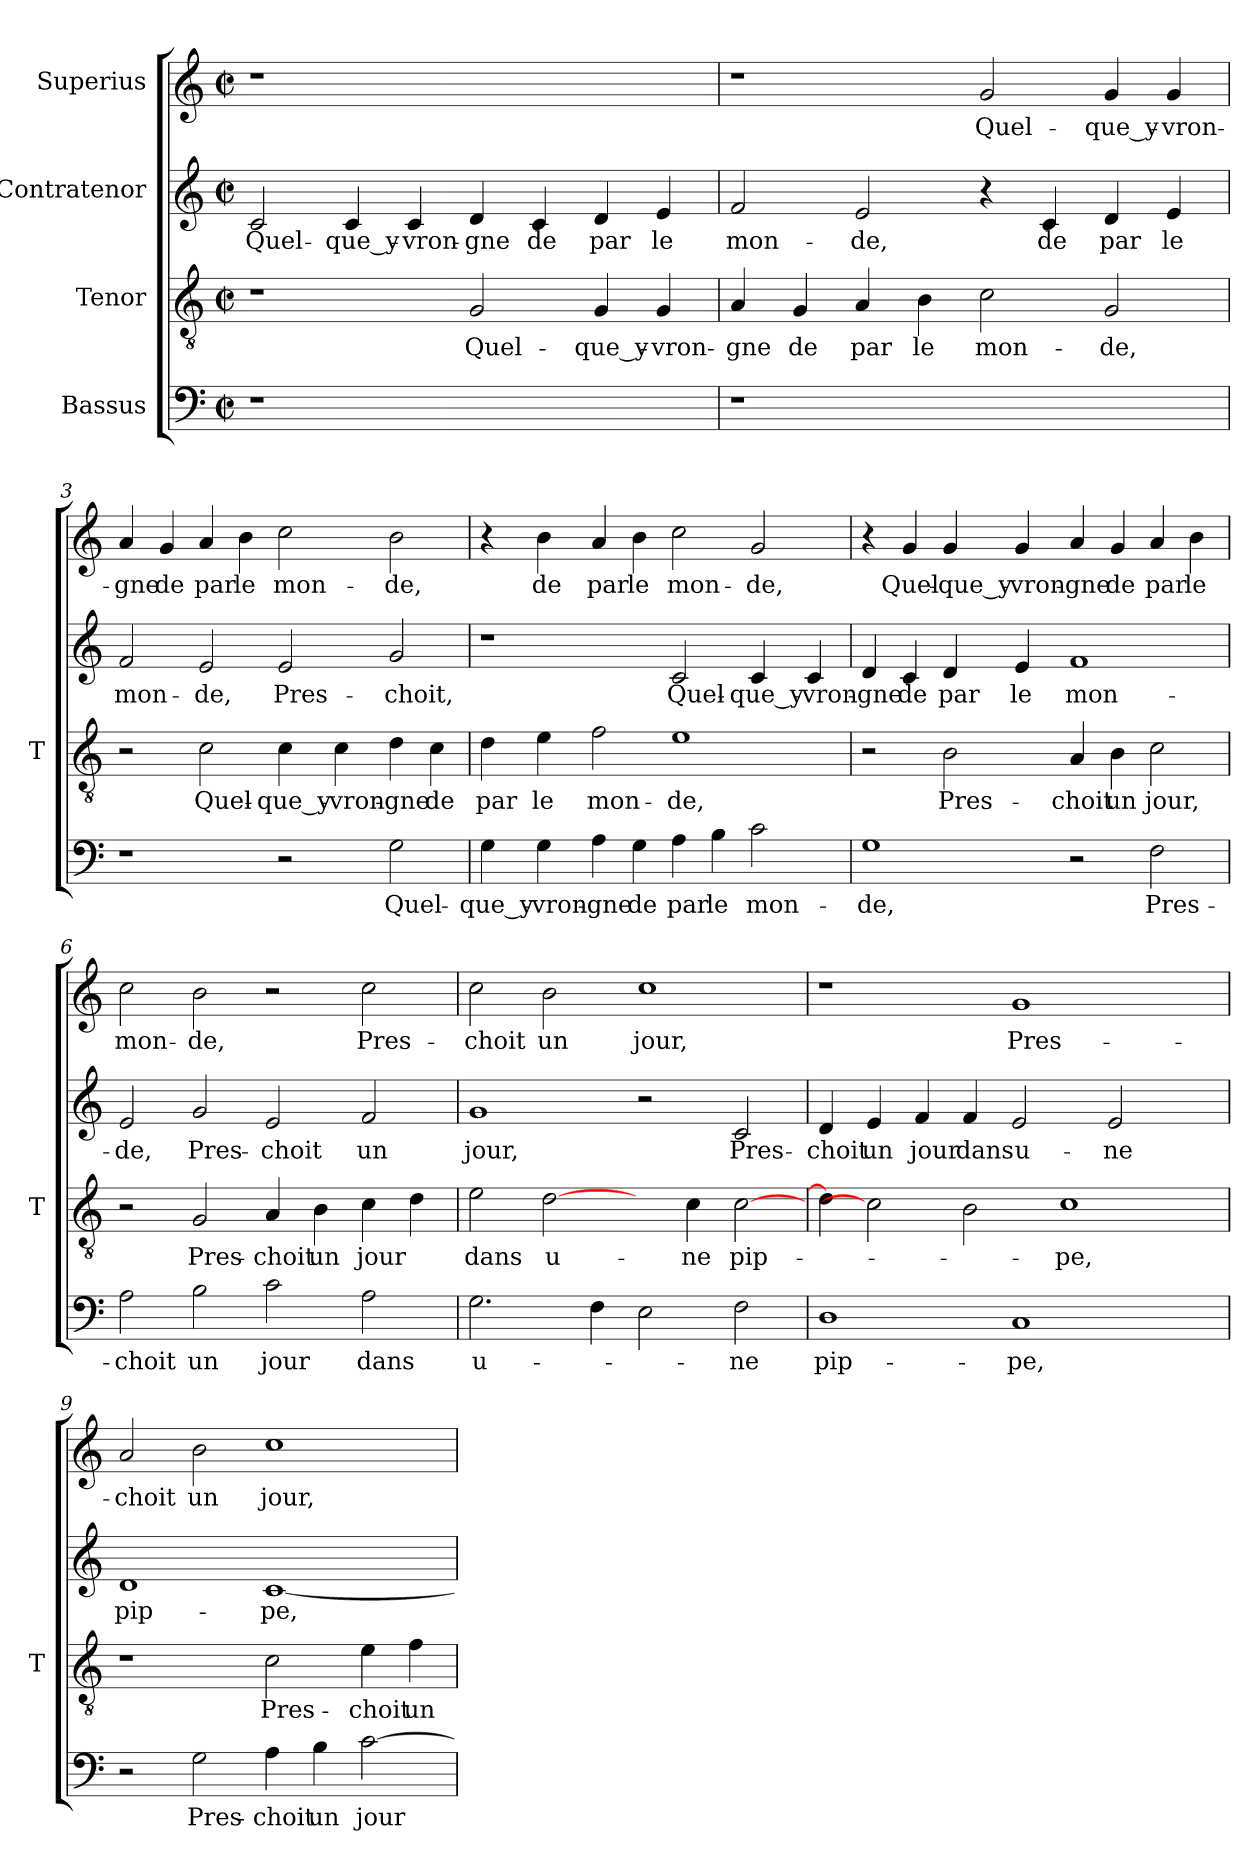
**kern	**text	**kern	**text	**kern	**text	**kern	**text
*part4	*part4	*part3	*part3	*part2	*part2	*part1	*part1
*staff4	*staff4	*staff3	*staff3	*staff2	*staff2	*staff1	*staff1
*I"Bassus	*	*I"Tenor	*	*I"Contratenor	*	*I"Superius	*
*	*	*I'T	*	*	*	*	*
*clefF4	*	*clefGv2	*	*clefG2	*	*clefG2	*
*k[]	*	*k[]	*	*k[]	*	*k[]	*
*C:	*	*C:	*	*C:	*	*C:	*
*M2/2	*	*M2/2	*	*M2/2	*	*M2/2	*
*met(c|)	*	*met(c|)	*	*met(c|)	*	*met(c|)	*
=1	=1	=1	=1	=1	=1	=1	=1
1r	.	1r	.	2c	Quel-	1r	.
.	.	.	.	4c	que_y-	.	.
.	.	.	.	4c	vron-	.	.
1ryy	.	2G	Quel-	4d	-gne	1ryy	.
.	.	.	.	4c	-de	.	.
.	.	4G	que_y-	4d	-par	.	.
.	.	4G	vron-	4e	-le	.	.
=2	=2	=2	=2	=2	=2	=2	=2
1r	.	4A	-gne	2f	mon-	1r	.
.	.	4G	-de	.	.	.	.
.	.	4A	-par	2e	-de,	.	.
.	.	4B	-le	.	.	.	.
1ryy	.	2c	mon-	4r	.	2g	Quel-
.	.	.	.	4c	-de	.	.
.	.	2G	-de,	4d	-par	4g	que_y-
.	.	.	.	4e	-le	4g	vron-
=3	=3	=3	=3	=3	=3	=3	=3
1r	.	2r	.	2f	mon-	4a	-gne
.	.	.	.	.	.	4g	-de
.	.	2c	Quel-	2e	-de,	4a	-par
.	.	.	.	.	.	4b	-le
2r	.	4c	que_y-	2e	Pres-	2cc	mon-
.	.	4c	vron-	.	.	.	.
2G	Quel-	4d	-gne	2g	-choit,	2b	-de,
.	.	4c	-de	.	.	.	.
=4	=4	=4	=4	=4	=4	=4	=4
4G	que_y-	4d	-par	1r	.	4r	.
4G	vron-	4e	-le	.	.	4b	-de
4A	-gne	2f	mon-	.	.	4a	-par
4G	-de	.	.	.	.	4b	-le
4A	-par	1e	-de,	2c	Quel-	2cc	mon-
4B	-le	.	.	.	.	.	.
2c	mon-	.	.	4c	que_y-	2g	-de,
.	.	.	.	4c	vron-	.	.
=5	=5	=5	=5	=5	=5	=5	=5
1G	-de,	2r	.	4d	-gne	4r	.
.	.	.	.	4c	-de	4g	Quel-
.	.	2B	Pres-	4d	-par	4g	que_y-
.	.	.	.	4e	-le	4g	vron-
2r	.	4A	-choit	1f	mon-	4a	-gne
.	.	4B	-un	.	.	4g	-de
2F	Pres-	2c	-jour,	.	.	4a	-par
.	.	.	.	.	.	4b	-le
!!LO:LB:g=z
=6	=6	=6	=6	=6	=6	=6	=6
2A	-choit	2r	.	2e	-de,	2cc	mon-
2B	-un	2G	Pres-	2g	Pres-	2b	-de,
2c	-jour	4A	-choit	2e	-choit	2r	.
.	.	4B	-un	.	.	.	.
2A	-dans	4c	-jour	2f	-un	2cc	Pres-
.	.	4d	.	.	.	.	.
=7	=7	=7	=7	=7	=7	=7	=7
2.G	u-	2e	-dans	1g	-jour,	2cc	-choit
.	.	[2d	u-	.	.	2b	-un
4F	.	.	.	.	.	.	.
2E	.	4ryy	.	2r	.	1cc	-jour,
.	.	4c	-ne	.	.	.	.
2F	-ne	[2c	pip-	2c	Pres-	.	.
=8	=8	=8	=8	=8	=8	=8	=8
1D	pip-	4d]	.	4d	-choit	1r	.
.	.	2c]	.	4e	-un	.	.
.	.	.	.	4f	-jour	.	.
.	.	2B	.	4f	-dans	.	.
1C	-pe,	.	.	2e	u-	1g	Pres-
.	.	1c	-pe,	.	.	.	.
.	.	.	.	2e	-ne	.	.
4ryy	.	.	.	4ryy	.	4ryy	.
=9	=9	=9	=9	=9	=9	=9	=9
2r	.	1r	.	1d	pip-	2a	-choit
2G	Pres-	.	.	.	.	2b	-un
4A	-choit	2c	Pres-	[1c	-pe,	1cc	-jour,
4B	-un	.	.	.	.	.	.
[2c	-jour	4e	-choit	.	.	.	.
.	.	4f	-un	.	.	.	.
=	=	=	=	=	=	=	=
*-	*-	*-	*-	*-	*-	*-	*-
